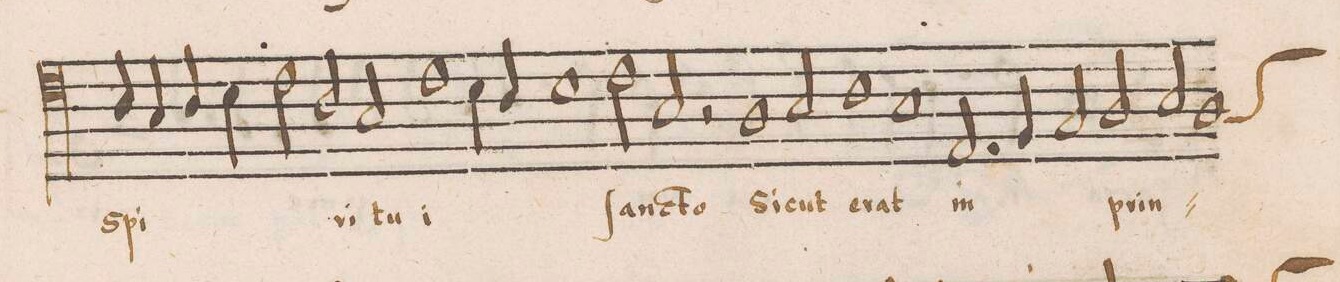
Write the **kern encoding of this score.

**kern	**text
*I"ALTVS	*
*clefC5	*
*k[]	*
*met(C|)	*
*M2/1	*
4A/	spi-
4G/	.
4A/	.
4B\	.
2c\	.
2A/	-ri-
=62-	=62-
2G/	-tu-
1c	-i
4B\	.
4A/	.
=63-	=63-
1B	.
2c\	ſan-
2G/	-cto
=64-	=64-
2r	.
1F	Si-
2G/	-cut
=65-	=65-
1A	e-
1G	-rat
=66-	=66-
2.C/	in
4D/	.
2E/	.
2F/	prin-
=67-	=67-
2G/	.
*custos:E	*
1F	.
*-	*-
